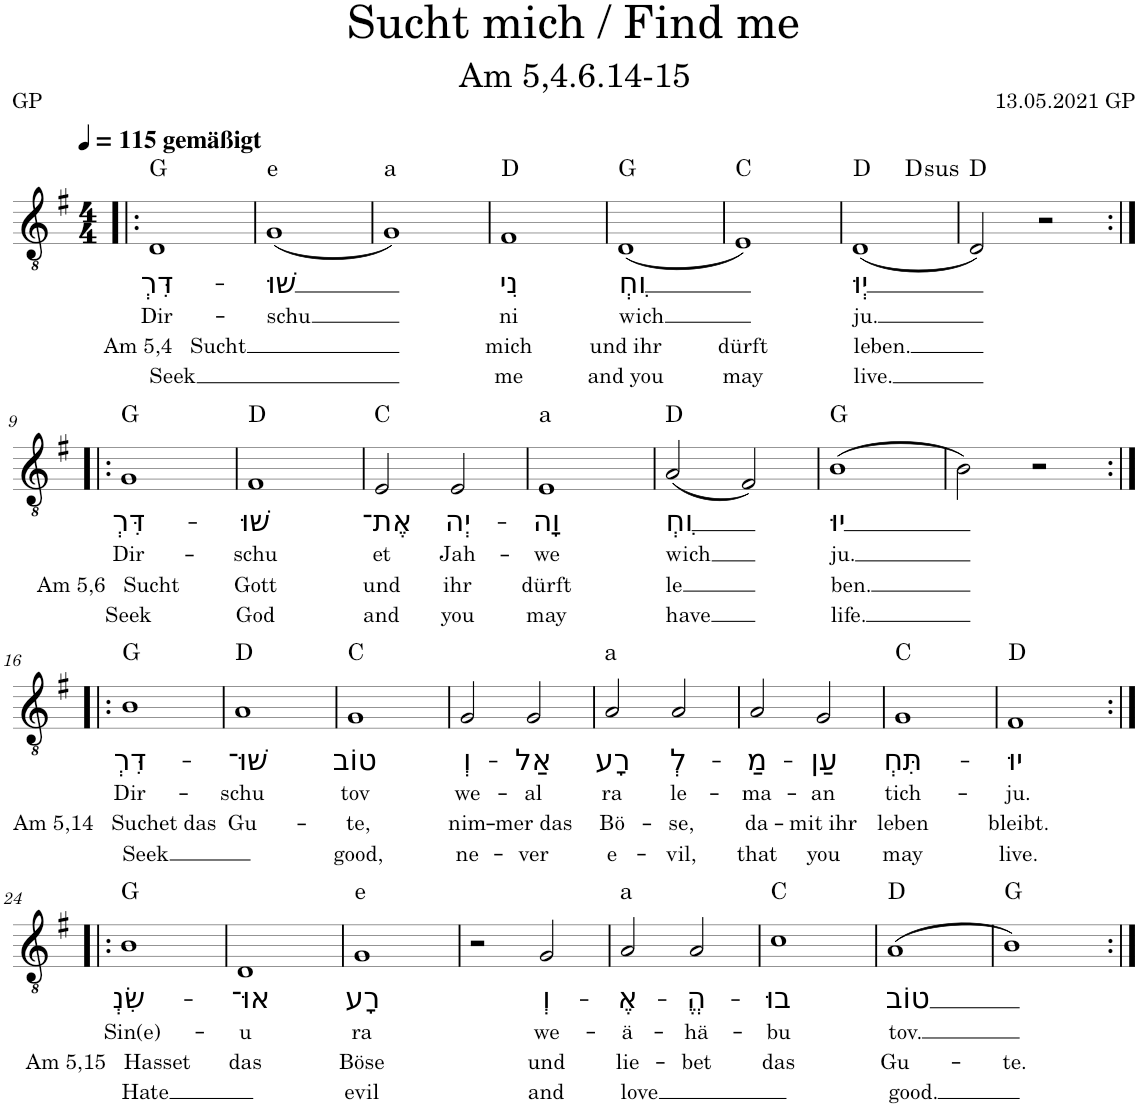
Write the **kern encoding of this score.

**kern	**text	**text	**text	**text	**text	**harte
*part1	*part1	*part1	*part1	*part1	*part1	*part1
*staff1	*staff1	*staff1	*staff1	*staff1	*staff1	*
*I"Classical Guitar	*	*	*	*	*	*
*I'Guit.	*	*	*	*	*	*
*clefGv2	*	*	*	*	*	*
*k[f#]	*	*	*	*	*	*
*M4/4	*	*	*	*	*	*
*MM115	*	*	*	*	*	*
=1!|:	=1!|:	=1!|:	=1!|:	=1!|:	=1!|:	=1!|:
!LO:TX:a:B:t=gemäßigt	!	!	!	!	!	!
!	!LO:LY:b	!LO:LY:b	!LO:LY:b	!LO:LY:b	!	!
1D	דּׅרְ-	Dir-	Am 5,4 Sucht	Seek	.	G:maj
=2	=2	=2	=2	=2	=2	=2
!	!LO:LY:b	!LO:LY:b	!	!	!	!
(1G	שׁוּ	-schu	.	.	.	E:maj
=3	=3	=3	=3	=3	=3	=3
1G)	.	.	.	.	.	A:maj
=4	=4	=4	=4	=4	=4	=4
!	!LO:LY:b	!LO:LY:b	!LO:LY:b	!LO:LY:b	!	!
1F#	נׅי	ni	mich	me	.	D:maj
=5	=5	=5	=5	=5	=5	=5
!	!LO:LY:b	!LO:LY:b	!LO:LY:b	!LO:LY:b	!	!
(1D	וׅחְ	wich	und ihr	and you	.	G:maj
=6	=6	=6	=6	=6	=6	=6
!	!	!	!LO:LY:b	!LO:LY:b	!	!
1E)	.	.	dürft	may	.	C:maj
=7	=7	=7	=7	=7	=7	=7
!	!LO:LY:b	!LO:LY:b	!LO:LY:b	!LO:LY:b	!	!
*^	*	*	*	*	*	*
(1D	2ryy	יְוּ	ju.	leben.	live.	.	D:maj
!	!	!	!	!	!	!	!LO:H:kt=sus
.	2ryy	.	.	.	.	.	D:sus4
*v	*v	*	*	*	*	*	*
=8	=8	=8	=8	=8	=8	=8
2D/)	.	.	.	.	.	D:maj
2r	.	.	.	.	.	.
!!LO:LB:g=z
=9:|!|:	=9:|!|:	=9:|!|:	=9:|!|:	=9:|!|:	=9:|!|:	=9:|!|:
!	!LO:LY:b	!LO:LY:b	!LO:LY:b	!LO:LY:b	!	!
1G	דּׅרְ-	Dir-	Am 5,6 Sucht	Seek	.	G:maj
=10	=10	=10	=10	=10	=10	=10
!	!LO:LY:b	!LO:LY:b	!LO:LY:b	!LO:LY:b	!	!
1F#	-שׁוּ	-schu	Gott	God	.	D:maj
=11	=11	=11	=11	=11	=11	=11
!	!LO:LY:b	!LO:LY:b	!LO:LY:b	!LO:LY:b	!	!
2E/	אֶת־	et	und	and	.	C:maj
!	!LO:LY:b	!LO:LY:b	!LO:LY:b	!LO:LY:b	!	!
2E/	יְה-	Jah-	ihr	you	.	.
=12	=12	=12	=12	=12	=12	=12
!	!LO:LY:b	!LO:LY:b	!LO:LY:b	!LO:LY:b	!	!
1E	-וָה	-we	dürft	may	.	A:maj
=13	=13	=13	=13	=13	=13	=13
!	!LO:LY:b	!LO:LY:b	!LO:LY:b	!LO:LY:b	!	!
(2A/	וׅחְ	wich	le	have	.	D:maj
2F#/)	.	.	.	.	.	.
=14	=14	=14	=14	=14	=14	=14
!	!LO:LY:b	!LO:LY:b	!LO:LY:b	!LO:LY:b	!	!
(1B	יוּ	ju.	ben.	life.	.	G:maj
=15	=15	=15	=15	=15	=15	=15
2B\)	.	.	.	.	.	.
2r	.	.	.	.	.	.
!!LO:LB:g=z
=16:|!|:	=16:|!|:	=16:|!|:	=16:|!|:	=16:|!|:	=16:|!|:	=16:|!|:
!	!LO:LY:b	!LO:LY:b	!LO:LY:b	!LO:LY:b	!	!
1B	דּׅרְ-	Dir-	Am 5,14 Suchet das	Seek	.	G:maj
=17	=17	=17	=17	=17	=17	=17
!	!LO:LY:b	!LO:LY:b	!LO:LY:b	!	!	!
1A	-שׁוּ־	-schu	Gu-	.	.	D:maj
=18	=18	=18	=18	=18	=18	=18
!	!LO:LY:b	!LO:LY:b	!LO:LY:b	!LO:LY:b	!	!
1G	טוׂב	tov	-te,	good,	.	C:maj
=19	=19	=19	=19	=19	=19	=19
!	!LO:LY:b	!LO:LY:b	!LO:LY:b	!LO:LY:b	!	!
2G/	וְ-	we-	nim-	ne-	.	.
!	!LO:LY:b	!LO:LY:b	!LO:LY:b	!LO:LY:b	!LO:LY:b	!
2G/	אַל	-al	-mer das	-ver	-ְ	.
=20	=20	=20	=20	=20	=20	=20
!	!LO:LY:b	!LO:LY:b	!LO:LY:b	!LO:LY:b	!	!
2A/	רָע	ra	Bö-	e-	.	A:maj
!	!LO:LY:b	!LO:LY:b	!LO:LY:b	!LO:LY:b	!	!
2A/	לְ-	le-	-se,	-vil,	.	.
=21	=21	=21	=21	=21	=21	=21
!	!LO:LY:b	!LO:LY:b	!LO:LY:b	!LO:LY:b	!	!
2A/	-מַ-	-ma-	da-	that	.	.
!	!LO:LY:b	!LO:LY:b	!LO:LY:b	!LO:LY:b	!	!
2G/	-עַן	-an	-mit ihr	you	.	.
=22	=22	=22	=22	=22	=22	=22
!	!LO:LY:b	!LO:LY:b	!LO:LY:b	!LO:LY:b	!	!
1G	תּׅחְ-	tich-	leben	may	.	C:maj
=23	=23	=23	=23	=23	=23	=23
!	!LO:LY:b	!LO:LY:b	!LO:LY:b	!LO:LY:b	!	!
1F#	-יוּ	-ju.	bleibt.	live.	.	D:maj
!!LO:LB:g=z
=24:|!|:	=24:|!|:	=24:|!|:	=24:|!|:	=24:|!|:	=24:|!|:	=24:|!|:
!	!LO:LY:b	!LO:LY:b	!LO:LY:b	!LO:LY:b	!	!
1B	שׂׅנְ-	Sin(e)-	Am 5,15 Hasset	Hate	.	G:maj
=25	=25	=25	=25	=25	=25	=25
!	!LO:LY:b	!LO:LY:b	!LO:LY:b	!	!	!
1D	-אוּ־	-u	das	.	.	.
=26	=26	=26	=26	=26	=26	=26
!	!LO:LY:b	!LO:LY:b	!LO:LY:b	!LO:LY:b	!	!
1G	רָע	ra	-Böse	evil	.	E:maj
=27	=27	=27	=27	=27	=27	=27
2r	.	.	.	.	.	.
!	!LO:LY:b	!LO:LY:b	!LO:LY:b	!LO:LY:b	!	!
2G/	וְ-	we-	und	and	.	.
=28	=28	=28	=28	=28	=28	=28
!	!LO:LY:b	!LO:LY:b	!LO:LY:b	!LO:LY:b	!	!
2A/	-אֶ-	-ä-	lie-	love	.	A:maj
!	!LO:LY:b	!LO:LY:b	!LO:LY:b	!	!	!
2A/	-הֱ-	-hä-	-bet	.	.	.
=29	=29	=29	=29	=29	=29	=29
!	!LO:LY:b	!LO:LY:b	!LO:LY:b	!	!	!
1c	-בוּ	-bu	das	.	.	C:maj
=30	=30	=30	=30	=30	=30	=30
!	!LO:LY:b	!LO:LY:b	!LO:LY:b	!LO:LY:b	!	!
(1A	טוׂב	tov.	-Gu-	good.	.	D:maj
=31	=31	=31	=31	=31	=31	=31
!	!	!	!LO:LY:b	!	!	!
1B)	.	.	-te.	.	.	G:maj
=:|!	=:|!	=:|!	=:|!	=:|!	=:|!	=:|!
*-	*-	*-	*-	*-	*-	*-
